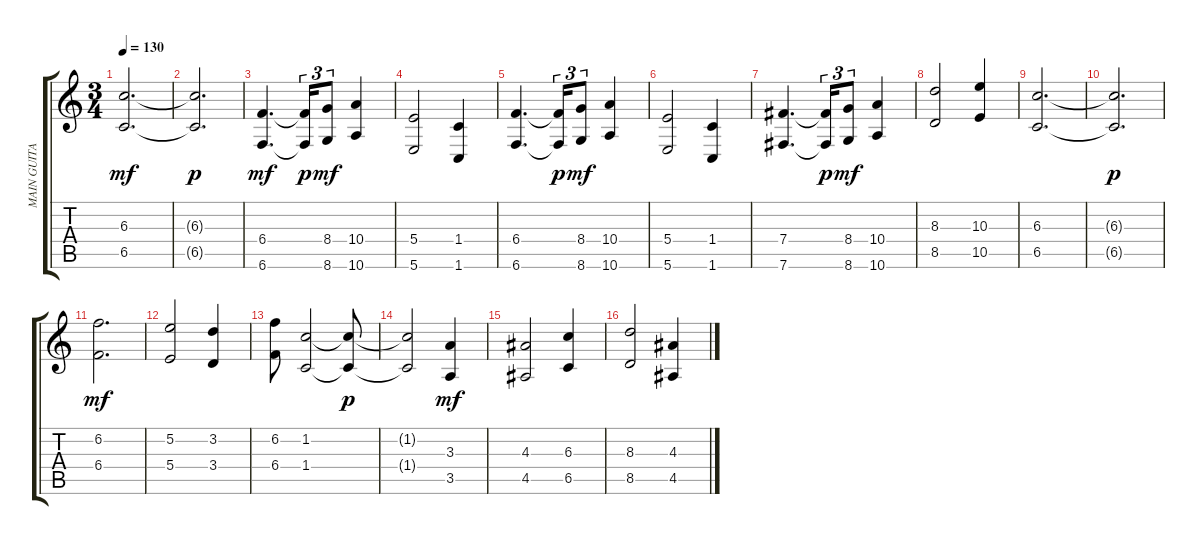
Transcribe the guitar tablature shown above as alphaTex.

\track ("MAIN GUITAR" "MAIN GUITA") {instrument distortionguitar}
\staff {score tabs}
\tuning (Eb4 B3 Gb3 B2 Gb2 B1) {hide}
\ts (3 4)
\tempo 130
\clef g2
\ks c
(6.3 6.5).2{d dy mf} |
(6.3{t} 6.5{t}).2{d dy p} |
(6.4 6.6).4{d dy mf} (6.4{t} 6.6{t}).16{tu (3 2) dy p} (8.4 8.6).8{tu (3 2) dy mf} (10.4 10.6).4 |
(5.4 5.6).2 (1.4 1.6).4 |
(6.4 6.6).4{d} (6.4{t} 6.6{t}).16{tu (3 2) dy p} (8.4 8.6).8{tu (3 2) dy mf} (10.4 10.6).4 |
(5.4 5.6).2 (1.4 1.6).4 |
(7.4 7.6).4{d} (7.4{t} 7.6{t}).16{tu (3 2) dy p} (8.4 8.6).8{tu (3 2) dy mf} (10.4 10.6).4 |
(8.3 8.5).2 (10.3 10.5).4 |
(6.3 6.5).2{d} |
(6.3{t} 6.5{t}).2{d dy p} |
(6.2 6.4).2{d dy mf} |
(5.2 5.4).2 (3.2 3.4).4 |
(6.2 6.4).8 (1.2 1.4).2 (1.2{t} 1.4{t}).8{dy p} |
(1.2{t} 1.4{t}).2 (3.3 3.5).4{dy mf} |
(4.3 4.5).2 (6.3 6.5).4 |
(8.3 8.5).2 (4.3 4.5).4
